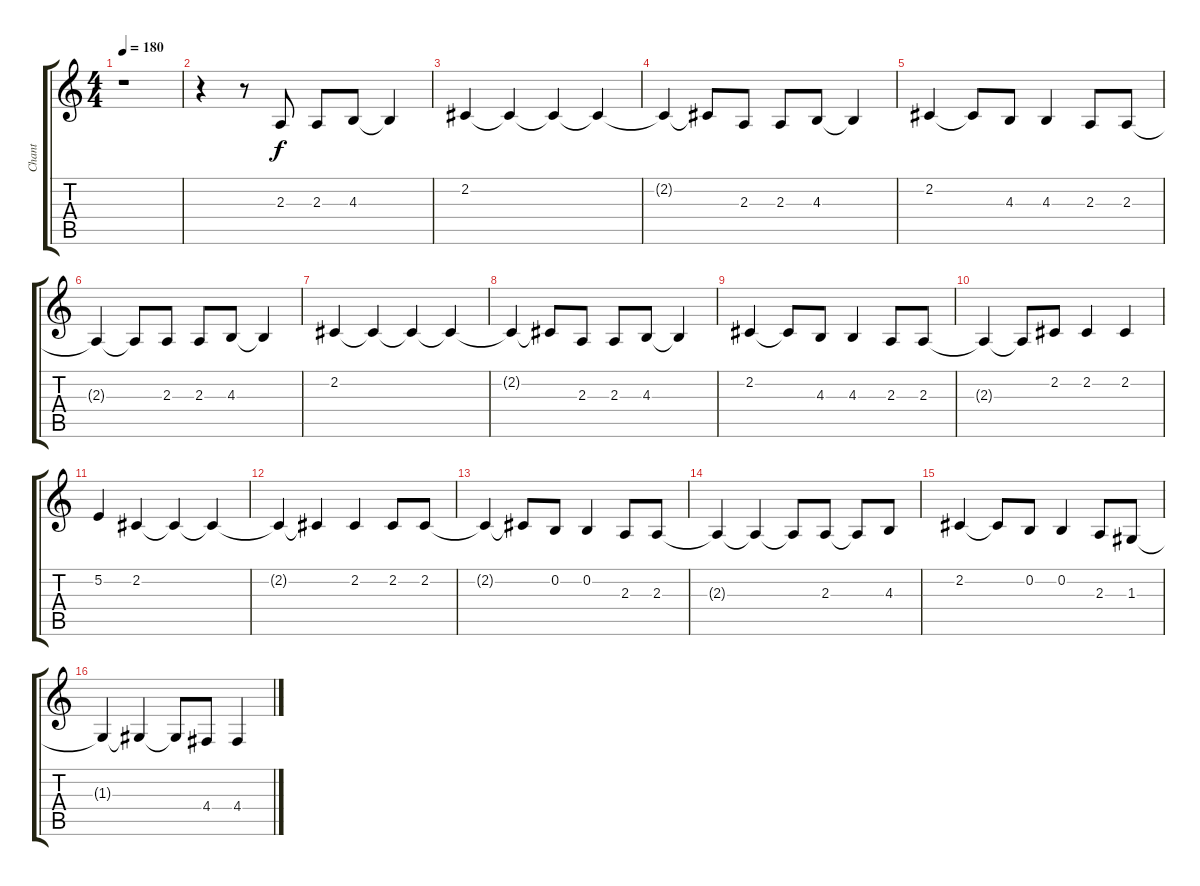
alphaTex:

\track ("Chant " "Chant ") {instrument violin}
\staff {score tabs}
\tuning (E4 B3 G3 D3 A2 E2) {hide}
\ts (4 4)
\tempo 180
\clef g2
\ks c
r.1{dy f} |
r.4 r.8 2.3.8 2.3.8 4.3.8 4.3{t}.4 |
2.2.4 2.2{t}.4 2.2{t}.4 2.2{t}.4 |
2.2{t}.4 2.2{t}.8 2.3.8 2.3.8 4.3.8 4.3{t}.4 |
2.2.4 2.2{t}.8 4.3.8 4.3.4 2.3.8 2.3.8 |
2.3{t}.4 2.3{t}.8 2.3.8 2.3.8 4.3.8 4.3{t}.4 |
2.2.4 2.2{t}.4 2.2{t}.4 2.2{t}.4 |
2.2{t}.4 2.2{t}.8 2.3.8 2.3.8 4.3.8 4.3{t}.4 |
2.2.4 2.2{t}.8 4.3.8 4.3.4 2.3.8 2.3.8 |
2.3{t}.4 2.3{t}.8 2.2.8 2.2.4 2.2.4 |
5.2.4 2.2.4 2.2{t}.4 2.2{t}.4 |
2.2{t}.4 2.2{t}.4 2.2.4 2.2.8 2.2.8 |
2.2{t}.4 2.2{t}.8 0.2.8 0.2.4 2.3.8 2.3.8 |
2.3{t}.4 2.3{t}.4 2.3{t}.8 2.3.8 2.3{t}.8 4.3.8 |
2.2.4 2.2{t}.8 0.2.8 0.2.4 2.3.8 1.3.8 |
1.3{t}.4 1.3{t}.4 1.3{t}.8 4.4.8 4.4.4
